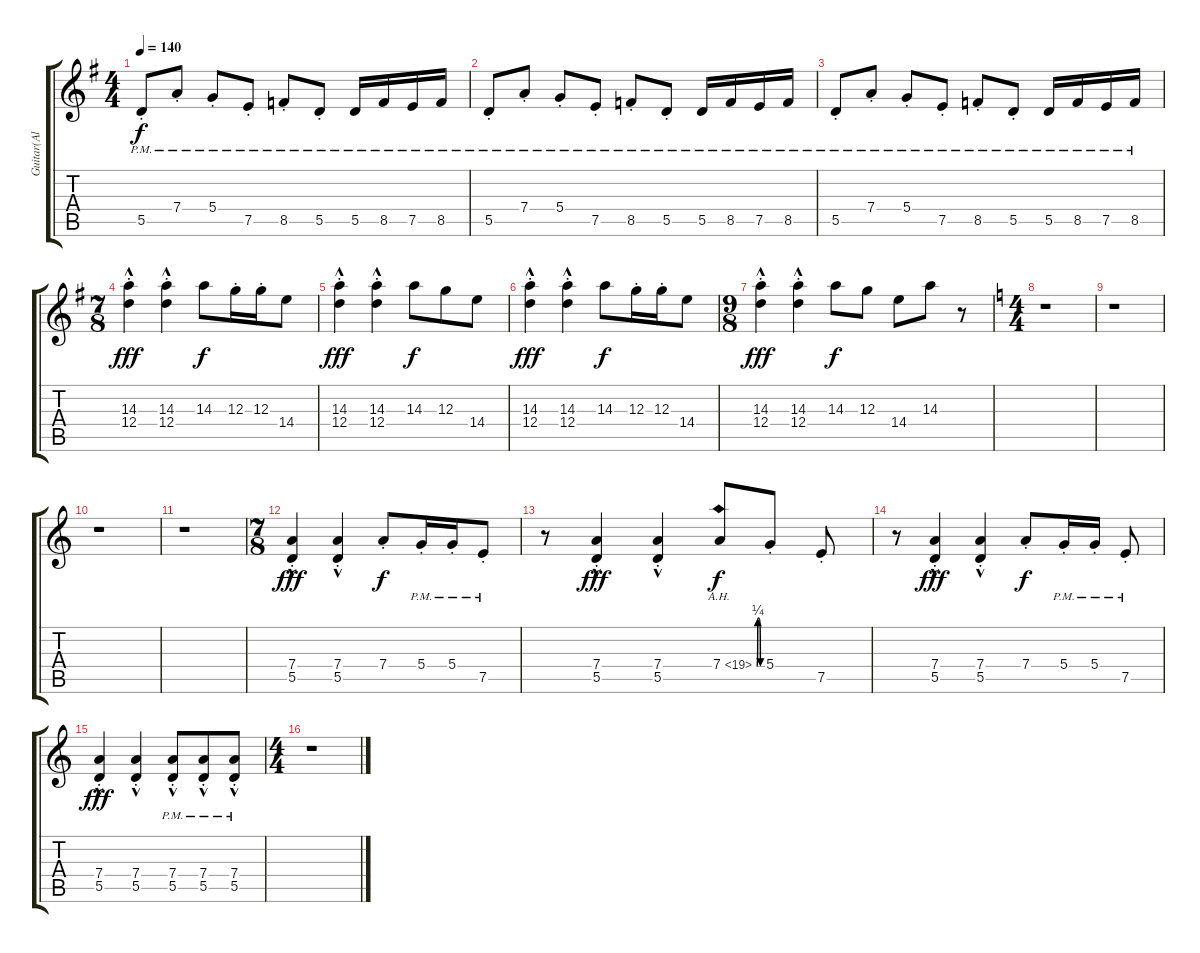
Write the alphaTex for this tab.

\track ("Guitar(Al Pitrelli)" "Guitar(Al ") {instrument distortionguitar}
\staff {score tabs}
\tuning (E4 B3 G3 D3 A2 E2) {hide}
\ts (4 4)
\tempo 140
\clef g2
\ks g
5.5{pm st}.8{dy f} 7.4{pm st}.8 5.4{pm st}.8 7.5{pm st}.8 8.5{pm st}.8 5.5{pm st}.8 5.5{pm}.16 8.5{pm}.16 7.5{pm}.16 8.5{pm}.16 |
5.5{pm st}.8 7.4{pm st}.8 5.4{pm st}.8 7.5{pm st}.8 8.5{pm st}.8 5.5{pm st}.8 5.5{pm}.16 8.5{pm}.16 7.5{pm}.16 8.5{pm}.16 |
5.5{pm st}.8 7.4{pm st}.8 5.4{pm st}.8 7.5{pm st}.8 8.5{pm st}.8 5.5{pm st}.8 5.5{pm}.16 8.5{pm}.16 7.5{pm}.16 8.5{pm}.16 |
\ts (7 8)
(14.3{hac st} 12.4{hac st}).4{dy fff} (14.3{hac st} 12.4{hac st}).4 14.3.8{dy f} 12.3{st}.16 12.3{st}.16 14.4.8 |
(14.3{hac st} 12.4{hac st}).4{dy fff} (14.3{hac st} 12.4{hac st}).4 14.3.8{dy f} 12.3.8 14.4.8 |
(14.3{hac st} 12.4{hac st}).4{dy fff} (14.3{hac st} 12.4{hac st}).4 14.3.8{dy f} 12.3{st}.16 12.3{st}.16 14.4.8 |
\ts (9 8)
(14.3{hac st} 12.4{hac st}).4{dy fff} (14.3{hac st} 12.4{hac st}).4 14.3.8{dy f} 12.3.8 14.4.8 14.3.8 r.8 |
\ts (4 4)
\ks c
r.1 |
r.1 |
r.1 |
r.1 |
\ts (7 8)
(7.4{hac st} 5.5{hac st}).4{dy fff} (7.4{hac st} 5.5{hac st}).4 7.4{st}.8{dy f} 5.4{pm st}.16 5.4{pm st}.16 7.5{pm st}.8 |
r.8 (7.4{hac st} 5.5{hac st}).4{dy fff} (7.4{hac st} 5.5{hac st}).4 7.4{be (custom 0 0 10 1 25 1 40 0 60 0) ah 12}.8{dy f} 5.4{st}.8 7.5{st}.8 |
r.8 (7.4{hac st} 5.5{hac st}).4{dy fff} (7.4{hac st} 5.5{hac st}).4 7.4{st}.8{dy f} 5.4{pm st}.16 5.4{pm st}.16 7.5{pm st}.8 |
(7.4{hac st} 5.5{hac st}).4{dy fff} (7.4{hac st} 5.5{hac st}).4 (7.4{hac pm st} 5.5{hac pm st}).8 (7.4{hac pm st} 5.5{hac pm st}).8 (7.4{hac pm st} 5.5{hac pm st}).8 |
\ts (4 4)
r.1
